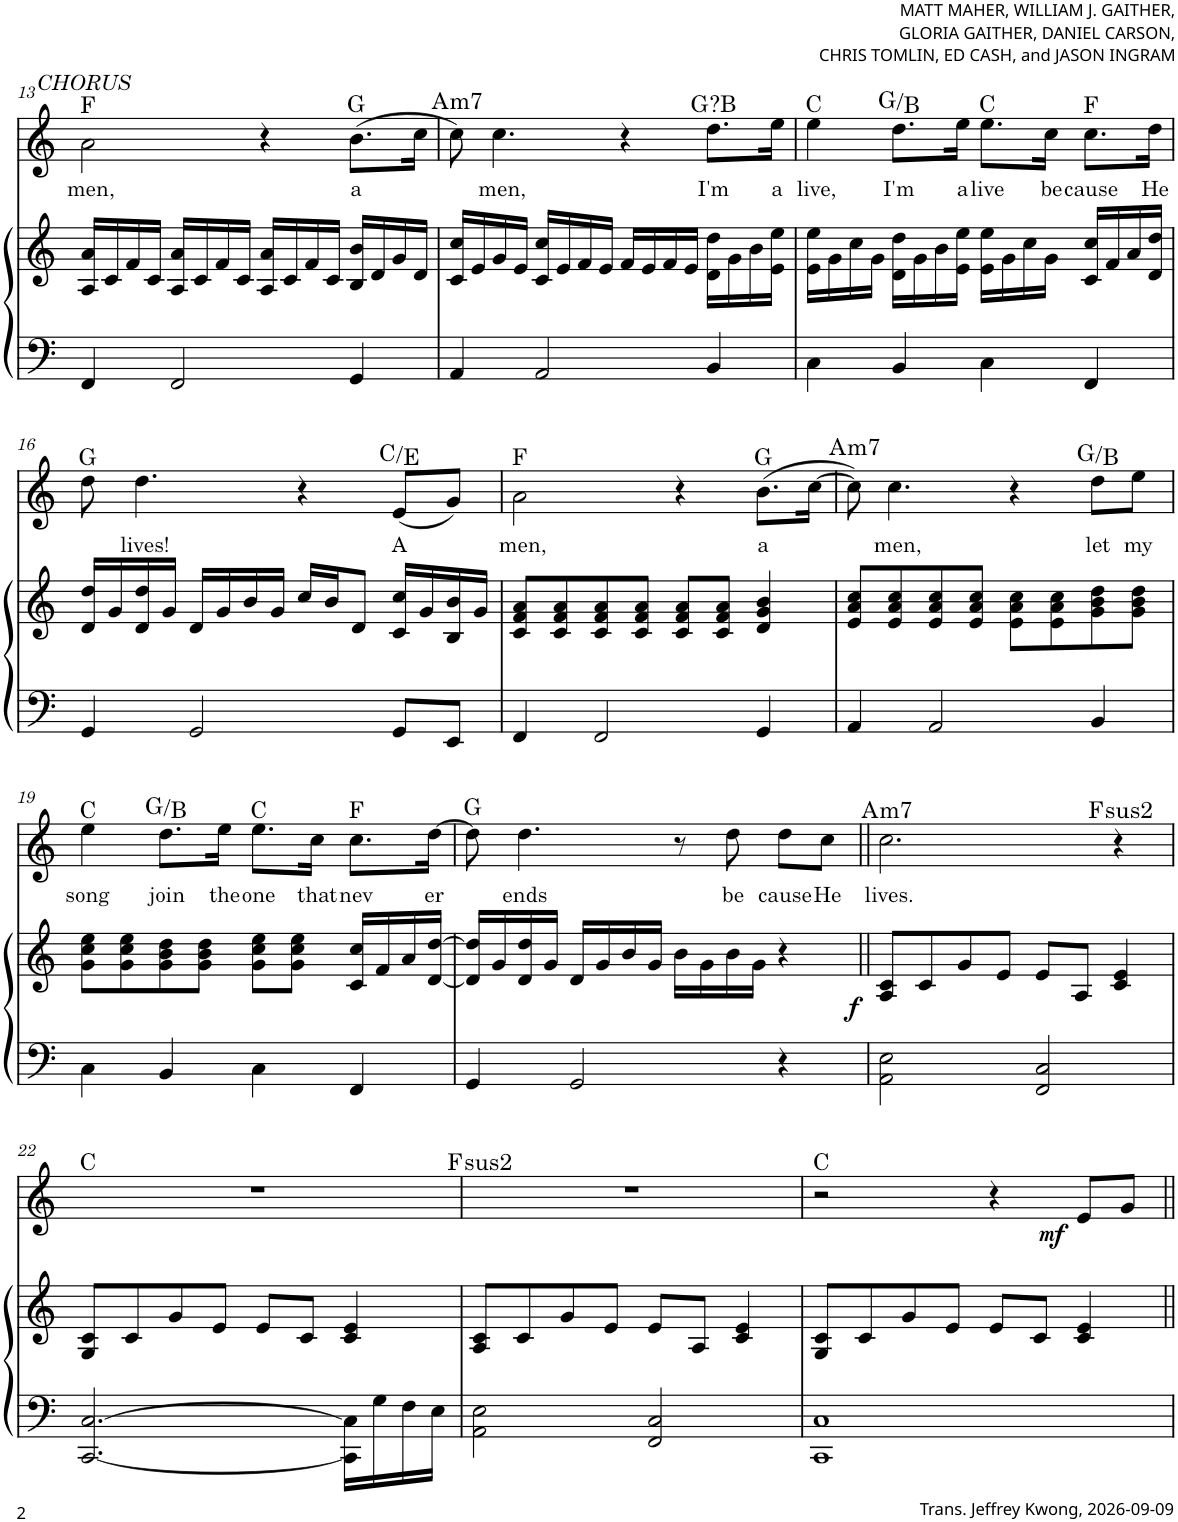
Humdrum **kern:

**kern	**kern	**dynam	**kern	**text	**dynam	**harte
*part2	*part2	*part2	*part1	*part1	*part1	*part1
*staff3	*staff2	*staff2/3	*staff1	*staff1	*staff1	*
!!LO:PB:g=z
*clefF4	*clefG2	*	*clefG2	*	*	*
*k[]	*k[]	*	*k[]	*	*	*
*M4/4	*M4/4	*	*M4/4	*	*	*
=13	=13	=13	=13	=13	=13	=13
!	!	!	!LO:TX:a:i:t=CHORUS	!	!	!
!	!	!	!	!LO:LY:b	!	!
4FF/	16A/ 16a/LL	.	2a\	men,	.	F:maj
.	16c/	.	.	.	.	.
.	16f/	.	.	.	.	.
.	16c/JJ	.	.	.	.	.
2FF/	16A/ 16a/LL	.	.	.	.	.
.	16c/	.	.	.	.	.
.	16f/	.	.	.	.	.
.	16c/JJ	.	.	.	.	.
.	16A/ 16a/LL	.	4r	.	.	.
.	16c/	.	.	.	.	.
.	16f/	.	.	.	.	.
.	16c/JJ	.	.	.	.	.
!	!	!	!	!LO:LY:b	!	!
4GG/	16B/ 16b/LL	.	(8.b\L	a	.	G:maj
.	16d/	.	.	.	.	.
.	16g/	.	.	.	.	.
.	16d/JJ	.	16cc\Jk	.	.	.
=14	=14	=14	=14	=14	=14	=14
!	!	!	!	!	!	!LO:H:kt=m7
4AA/	16c/ 16cc/LL	.	8cc\)	.	.	A:min7
.	16e/	.	.	.	.	.
!	!	!	!	!LO:LY:b	!	!
.	16g/	.	4.cc\	men,	.	.
.	16e/JJ	.	.	.	.	.
2AA/	16c/ 16cc/LL	.	.	.	.	.
.	16e/	.	.	.	.	.
.	16f/	.	.	.	.	.
.	16e/JJ	.	.	.	.	.
.	16f/LL	.	4r	.	.	.
.	16e/	.	.	.	.	.
.	16f/	.	.	.	.	.
.	16e/JJ	.	.	.	.	.
!	!	!	!	!LO:LY:b	!	!LO:H:kt=?B
4BB/	16d\ 16dd\LL	.	8.dd\L	I'm	.	.
.	16g\	.	.	.	.	.
.	16b\	.	.	.	.	.
!	!	!	!	!LO:LY:b	!	!
.	16e\ 16ee\JJ	.	16ee\Jk	a	.	.
=15	=15	=15	=15	=15	=15	=15
!	!	!	!	!LO:LY:b	!	!
4C\	16e\ 16ee\LL	.	4ee\	live,	.	C:maj
.	16g\	.	.	.	.	.
.	16cc\	.	.	.	.	.
.	16g\JJ	.	.	.	.	.
!	!	!	!	!LO:LY:b	!	!
4BB/	16d\ 16dd\LL	.	8.dd\L	I'm	.	G:maj/3
.	16g\	.	.	.	.	.
.	16b\	.	.	.	.	.
!	!	!	!	!LO:LY:b	!	!
.	16e\ 16ee\JJ	.	16ee\Jk	a	.	.
!	!	!	!	!LO:LY:b	!	!
4C\	16e\ 16ee\LL	.	8.ee\L	live	.	C:maj
.	16g\	.	.	.	.	.
.	16cc\	.	.	.	.	.
!	!	!	!	!LO:LY:b	!	!
.	16g\JJ	.	16cc\Jk	be	.	.
!	!	!	!	!LO:LY:b	!	!
4FF/	16c/ 16cc/LL	.	8.cc\L	cause	.	F:maj
.	16f/	.	.	.	.	.
.	16a/	.	.	.	.	.
!	!	!	!	!LO:LY:b	!	!
.	16d/ 16dd/JJ	.	16dd\Jk	He	.	.
!!LO:LB:g=z
=16	=16	=16	=16	=16	=16	=16
4GG/	16d/ 16dd/LL	.	8dd\	.	.	G:maj
.	16g/	.	.	.	.	.
!	!	!	!	!LO:LY:b	!	!
.	16d/ 16dd/	.	4.dd\	lives!	.	.
.	16g/JJ	.	.	.	.	.
2GG/	16d/LL	.	.	.	.	.
.	16g/	.	.	.	.	.
.	16b/	.	.	.	.	.
.	16g/JJ	.	.	.	.	.
.	16cc/LL	.	4r	.	.	.
.	16b/J	.	.	.	.	.
.	8d/J	.	.	.	.	.
!	!	!	!	!LO:LY:b	!	!
8GG/L	16c/ 16cc/LL	.	(8e/L	A	.	C:maj/3
.	16g/	.	.	.	.	.
8EE/J	16B/ 16b/	.	8g/J)	.	.	.
.	16g/JJ	.	.	.	.	.
=17	=17	=17	=17	=17	=17	=17
!	!	!	!	!LO:LY:b	!	!
4FF/	8c/ 8f/ 8a/L	.	2a\	men,	.	F:maj
.	8c/ 8f/ 8a/	.	.	.	.	.
2FF/	8c/ 8f/ 8a/	.	.	.	.	.
.	8c/ 8f/ 8a/J	.	.	.	.	.
.	8c/ 8f/ 8a/L	.	4r	.	.	.
.	8c/ 8f/ 8a/J	.	.	.	.	.
!	!	!	!	!LO:LY:b	!	!
4GG/	4d/ 4g/ 4b/	.	(8.b\L	a	.	G:maj
.	.	.	[16cc\Jk	.	.	.
=18	=18	=18	=18	=18	=18	=18
!	!	!	!	!	!	!LO:H:kt=m7
4AA/	8e/ 8a/ 8cc/L	.	8cc\])	.	.	A:min7
!	!	!	!	!LO:LY:b	!	!
.	8e/ 8a/ 8cc/	.	4.cc\	men,	.	.
2AA/	8e/ 8a/ 8cc/	.	.	.	.	.
.	8e/ 8a/ 8cc/J	.	.	.	.	.
.	8e\ 8a\ 8cc\L	.	4r	.	.	.
.	8e\ 8a\ 8cc\	.	.	.	.	.
!	!	!	!	!LO:LY:b	!	!
4BB/	8g\ 8b\ 8dd\	.	8dd\L	let	.	G:maj/3
!	!	!	!	!LO:LY:b	!	!
.	8g\ 8b\ 8dd\J	.	8ee\J	my	.	.
!!LO:LB:g=z
=19	=19	=19	=19	=19	=19	=19
!	!	!	!	!LO:LY:b	!	!
4C\	8g\ 8cc\ 8ee\L	.	4ee\	song	.	C:maj
.	8g\ 8cc\ 8ee\	.	.	.	.	.
!	!	!	!	!LO:LY:b	!	!
4BB/	8g\ 8b\ 8dd\	.	8.dd\L	join	.	G:maj/3
.	8g\ 8b\ 8dd\J	.	.	.	.	.
!	!	!	!	!LO:LY:b	!	!
.	.	.	16ee\Jk	the	.	.
!	!	!	!	!LO:LY:b	!	!
4C\	8g\ 8cc\ 8ee\L	.	8.ee\L	one	.	C:maj
.	8g\ 8cc\ 8ee\J	.	.	.	.	.
!	!	!	!	!LO:LY:b	!	!
.	.	.	16cc\Jk	that	.	.
!	!	!	!	!LO:LY:b	!	!
4FF/	16c/ 16cc/LL	.	8.cc\L	nev	.	F:maj
.	16f/	.	.	.	.	.
.	16a/	.	.	.	.	.
!	!	!	!	!LO:LY:b	!	!
.	[16d/ [16dd/JJ	.	[16dd\Jk	er	.	.
=20	=20	=20	=20	=20	=20	=20
4GG/	16d/] 16dd/]LL	.	8dd\]	.	.	G:maj
.	16g/	.	.	.	.	.
!	!	!	!	!LO:LY:b	!	!
.	16d/ 16dd/	.	4.dd\	ends	.	.
.	16g/JJ	.	.	.	.	.
2GG/	16d/LL	.	.	.	.	.
.	16g/	.	.	.	.	.
.	16b/	.	.	.	.	.
.	16g/JJ	.	.	.	.	.
.	16b\LL	.	8r	.	.	.
.	16g\	.	.	.	.	.
!	!	!	!	!LO:LY:b	!	!
.	16b\	.	8dd\	be	.	.
.	16g\JJ	.	.	.	.	.
!	!	!	!	!LO:LY:b	!	!
4r	4r	.	8dd\L	cause	.	.
!	!	!	!	!LO:LY:b	!	!
.	.	.	8cc\J	He	.	.
=21||	=21||	=21||	=21||	=21||	=21||	=21||
!	!	!LO:DY:b	!	!LO:LY:b	!	!LO:H:kt=m7
2AA\ 2E\	8A/ 8c/L	f	2.cc\	lives.	.	A:min7
.	8c/	.	.	.	.	.
.	8g/	.	.	.	.	.
.	8e/J	.	.	.	.	.
2FF/ 2C/	8e/L	.	.	.	.	.
.	8A/J	.	.	.	.	.
!	!	!	!	!	!	!LO:H:kt=2
.	4c/ 4e/	.	4r	.	.	F:(1,2,5)
!!LO:LB:g=z
=22	=22	=22	=22	=22	=22	=22
[2.CC/ [2.C/	8G/ 8c/L	.	1r	.	.	C:maj
.	8c/	.	.	.	.	.
.	8g/	.	.	.	.	.
.	8e/J	.	.	.	.	.
.	8e/L	.	.	.	.	.
.	8c/J	.	.	.	.	.
16CC\] 16C\]LL	4c/ 4e/	.	.	.	.	.
16G\	.	.	.	.	.	.
16F\	.	.	.	.	.	.
16E\JJ	.	.	.	.	.	.
=23	=23	=23	=23	=23	=23	=23
!	!	!	!	!	!	!LO:H:kt=2
2AA\ 2E\	8A/ 8c/L	.	1r	.	.	F:(1,2,5)
.	8c/	.	.	.	.	.
.	8g/	.	.	.	.	.
.	8e/J	.	.	.	.	.
2FF/ 2C/	8e/L	.	.	.	.	.
.	8A/J	.	.	.	.	.
.	4c/ 4e/	.	.	.	.	.
=24	=24	=24	=24	=24	=24	=24
1CC 1C	8G/ 8c/L	.	2r	.	.	C:maj
.	8c/	.	.	.	.	.
.	8g/	.	.	.	.	.
.	8e/J	.	.	.	.	.
.	8e/L	.	4r	.	.	.
.	8c/J	.	.	.	.	.
!	!	!	!	!	!LO:DY:b	!
.	4c/ 4e/	.	8e/L	.	mf	.
.	.	.	8g/J	.	.	.
=||	=||	=||	=||	=||	=||	=||
*-	*-	*-	*-	*-	*-	*-
